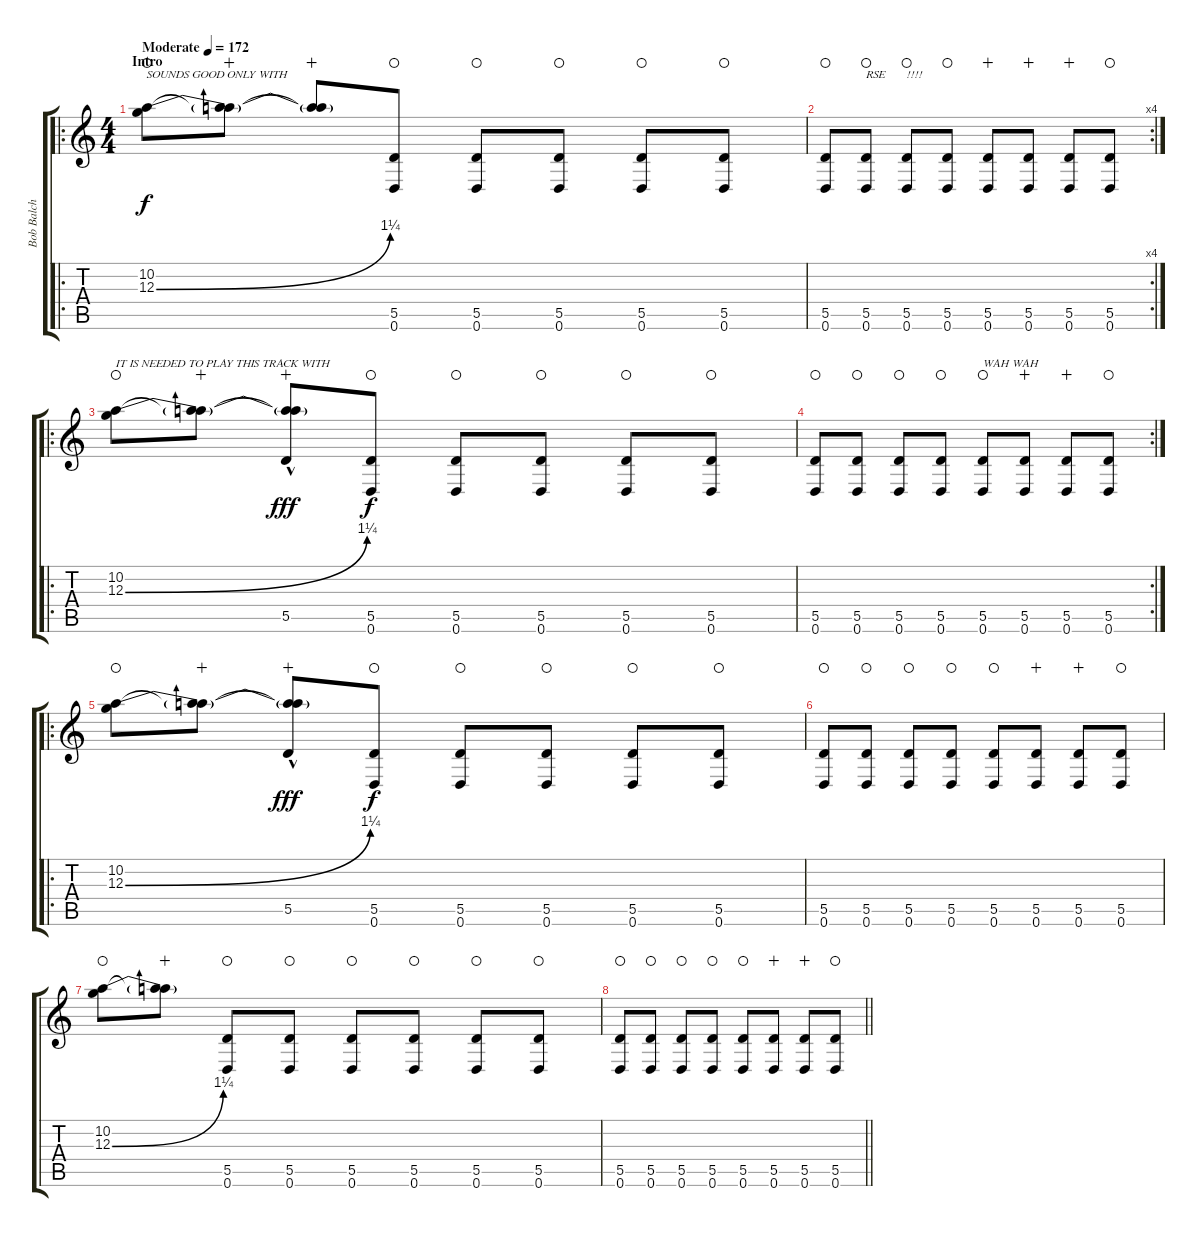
\track ("Bob Balch" "Bob Balch") {instrument distortionguitar}
\staff {score tabs}
\tuning (E4 B3 G3 D3 A2 D2) {hide}
\ro
\ts (4 4)
\section ("" "Intro")
\tempo (172 "Moderate")
\clef g2
\ks c
(10.2 12.3{be (bend 0 0 60 5)}).8{txt "SOUNDS GOOD ONLY WITH" dy f instrument distortionguitar waho} (10.2{t} 12.3{t}).8{wahc} (10.2{t} 12.3{t}).8{wahc} (5.5 0.6).8{waho} (5.5 0.6).8{waho} (5.5 0.6).8{waho} (5.5 0.6).8{waho} (5.5 0.6).8{waho} |
\rc 4
(5.5 0.6).8{waho} (5.5 0.6).8{txt "RSE" waho} (5.5 0.6).8{txt "!!!!" waho} (5.5 0.6).8{waho} (5.5 0.6).8{wahc} (5.5 0.6).8{wahc} (5.5 0.6).8{wahc} (5.5 0.6).8{waho} |
\ro
(10.2 12.3{be (bend 0 0 60 5)}).8{txt "IT IS NEEDED TO PLAY THIS TRACK WITH" waho} (10.2{t} 12.3{t}).8{wahc} (10.2{t} 12.3{t} 5.5{hac}).8{dy fff wahc} (5.5 0.6).8{dy f waho} (5.5 0.6).8{waho} (5.5 0.6).8{waho} (5.5 0.6).8{waho} (5.5 0.6).8{waho} |
\rc 2
(5.5 0.6).8{waho} (5.5 0.6).8{waho} (5.5 0.6).8{waho} (5.5 0.6).8{waho} (5.5 0.6).8{txt "WAH WAH" waho} (5.5 0.6).8{wahc} (5.5 0.6).8{wahc} (5.5 0.6).8{waho} |
\ro
(10.2 12.3{be (bend 0 0 60 5)}).8{waho} (10.2{t} 12.3{t}).8{wahc} (10.2{t} 12.3{t} 5.5{hac}).8{dy fff wahc} (5.5 0.6).8{dy f waho} (5.5 0.6).8{waho} (5.5 0.6).8{waho} (5.5 0.6).8{waho} (5.5 0.6).8{waho} |
(5.5 0.6).8{waho} (5.5 0.6).8{waho} (5.5 0.6).8{waho} (5.5 0.6).8{waho} (5.5 0.6).8{waho} (5.5 0.6).8{wahc} (5.5 0.6).8{wahc} (5.5 0.6).8{waho} |
(10.2 12.3{be (bend 0 0 60 5)}).8{waho} (10.2{t} 12.3{t}).8{wahc} (5.5 0.6).8{waho} (5.5 0.6).8{waho} (5.5 0.6).8{waho} (5.5 0.6).8{waho} (5.5 0.6).8{waho} (5.5 0.6).8{waho} |
\barLineRight lightlight
(5.5 0.6).8{waho} (5.5 0.6).8{waho} (5.5 0.6).8{waho} (5.5 0.6).8{waho} (5.5 0.6).8{waho} (5.5 0.6).8{wahc} (5.5 0.6).8{wahc} (5.5 0.6).8{waho}
